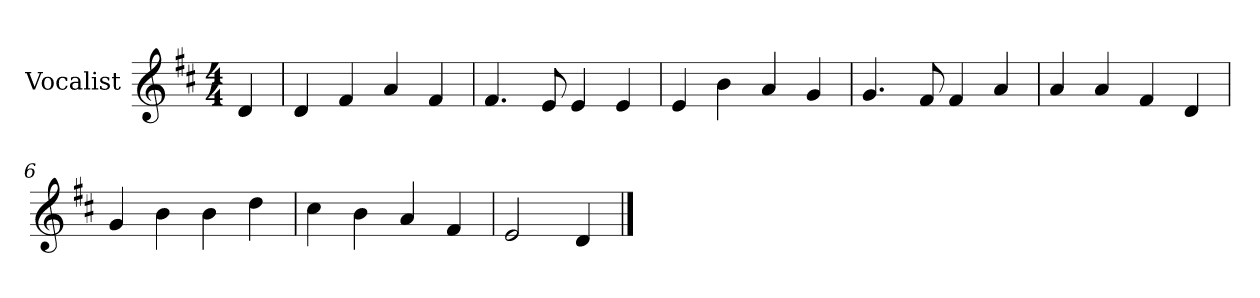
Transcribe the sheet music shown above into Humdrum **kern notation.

**kern
*part1
*staff1
*I"Vocalist
*k[f#c#]
*D:
*M4/4
=
4d
=1
4d
4f#
4a
4f#
=2
4.f#
8e
4e
4e
=3
4e
4b
4a
4g
=4
4.g
8f#
4f#
4a
=5
4a
4a
4f#
4d
=6
4g
4b
4b
4dd
=7
4cc#
4b
4a
4f#
=8
2e
4d
==
*-
